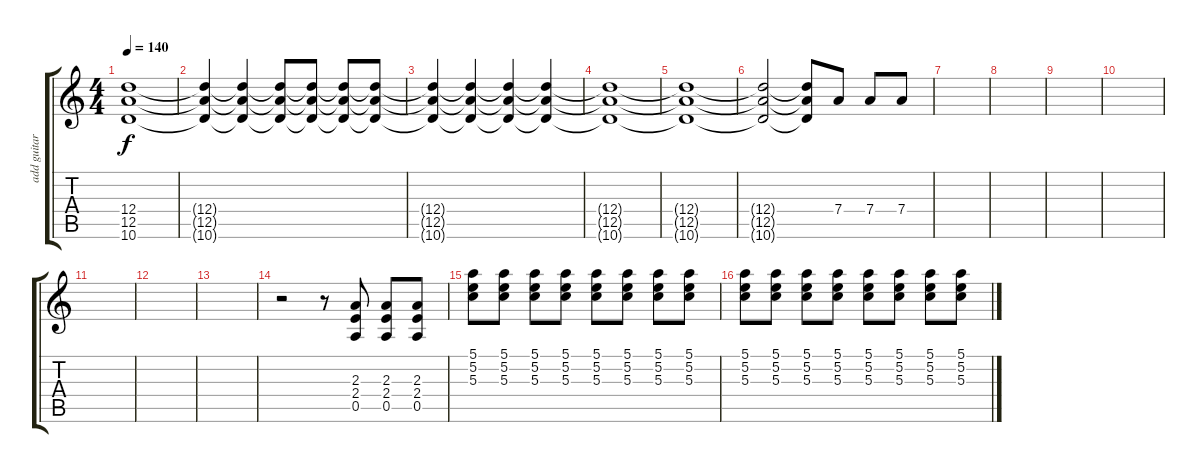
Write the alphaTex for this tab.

\track ("add guitar" "add guitar") {instrument distortionguitar}
\staff {score tabs}
\tuning (E4 B3 G3 D3 A2 E2) {hide}
\ts (4 4)
\tempo 140
\clef g2
\ks c
(12.4{t} 12.5{t} 10.6{t}).1{dy f} |
(12.4{t} 12.5{t} 10.6{t}).4 (12.4{t} 12.5{t} 10.6{t}).4 (12.4{t} 12.5{t} 10.6{t}).8 (12.4{t} 12.5{t} 10.6{t}).8 (12.4{t} 12.5{t} 10.6{t}).8 (12.4{t} 12.5{t} 10.6{t}).8 |
(12.4{t} 12.5{t} 10.6{t}).4 (12.4{t} 12.5{t} 10.6{t}).4 (12.4{t} 12.5{t} 10.6{t}).4 (12.4{t} 12.5{t} 10.6{t}).4 |
(12.4{t} 12.5{t} 10.6{t}).1 |
(12.4{t} 12.5{t} 10.6{t}).1 |
(12.4{t} 12.5{t} 10.6{t}).2 (12.4{t} 12.5{t} 10.6{t}).8 7.4.8 7.4.8 7.4.8 |
|
|
|
|
|
|
|
r.2 r.8 (2.3 2.4 0.5).8 (2.3 2.4 0.5).8 (2.3 2.4 0.5).8 |
(5.1 5.2 5.3).8{volume 13 instrument electricguitarclean} (5.1 5.2 5.3).8 (5.1 5.2 5.3).8 (5.1 5.2 5.3).8 (5.1 5.2 5.3).8 (5.1 5.2 5.3).8 (5.1 5.2 5.3).8 (5.1 5.2 5.3).8 |
(5.1 5.2 5.3).8 (5.1 5.2 5.3).8 (5.1 5.2 5.3).8 (5.1 5.2 5.3).8 (5.1 5.2 5.3).8 (5.1 5.2 5.3).8 (5.1 5.2 5.3).8 (5.1 5.2 5.3).8
